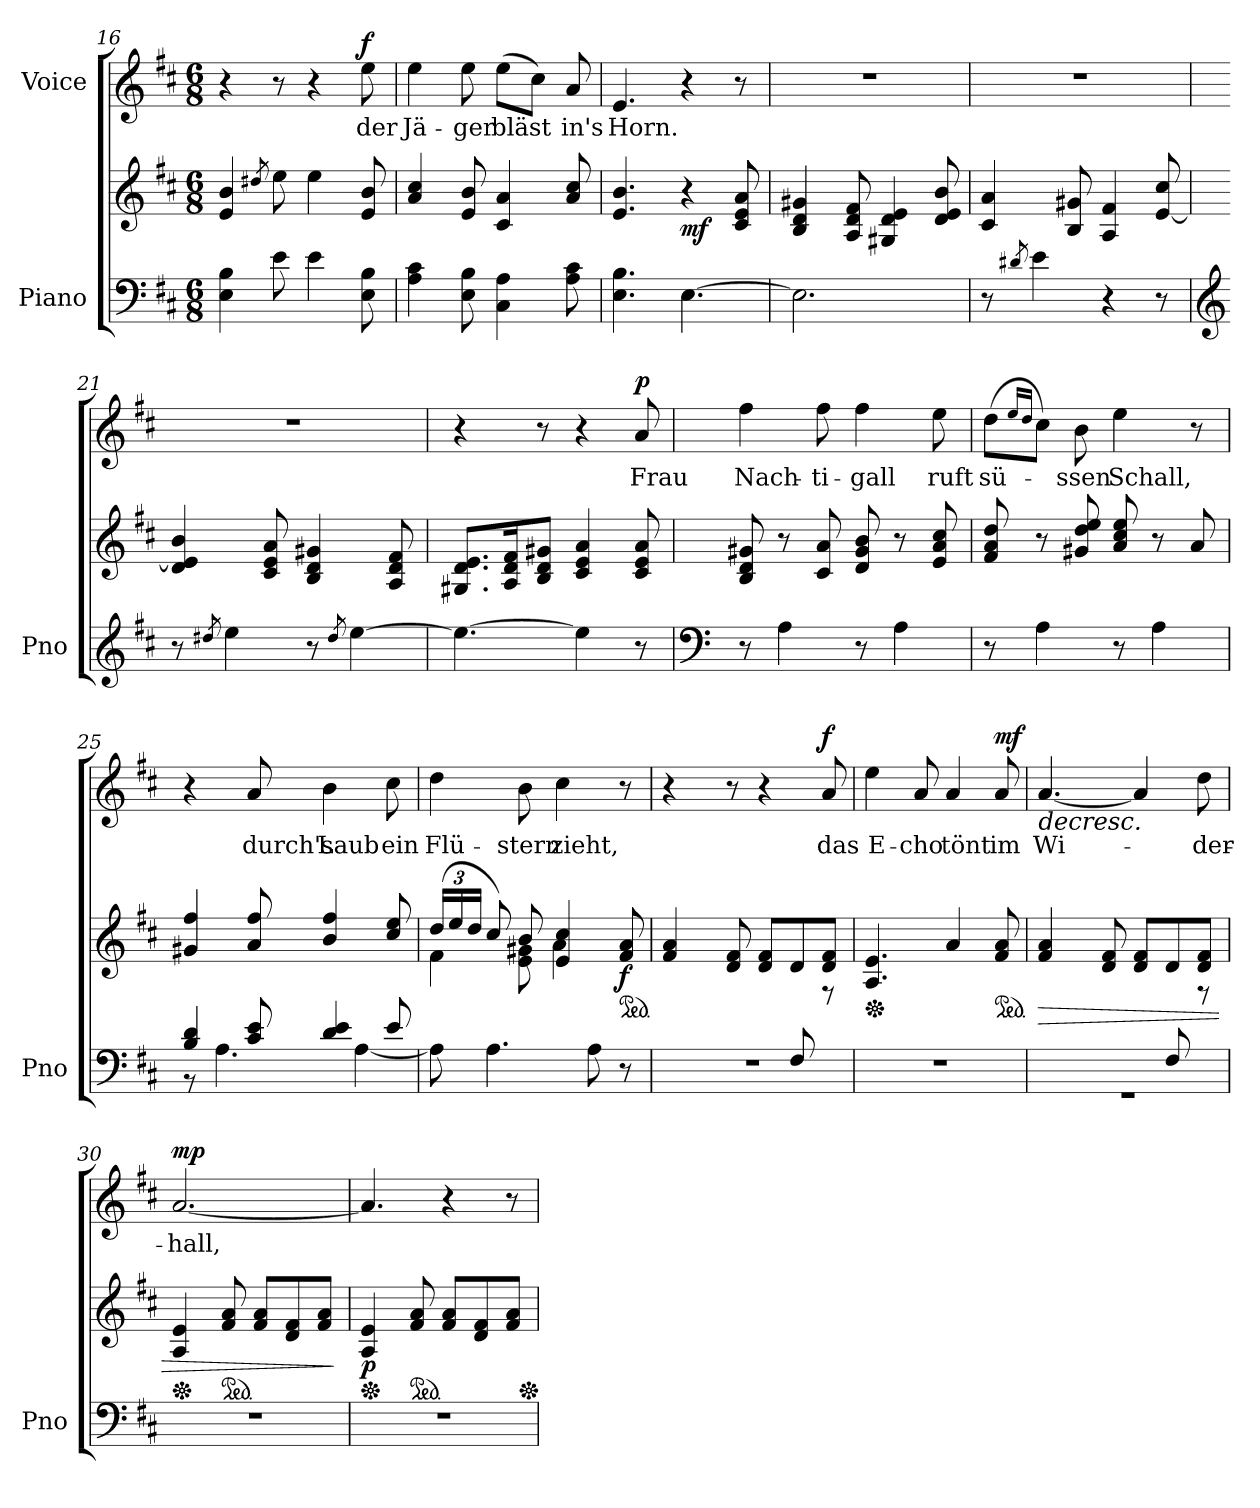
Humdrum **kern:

**kern	**kern	**dynam	**kern	**text	**dynam
*part2	*part2	*part2	*part1	*part1	*part1
*staff3	*staff2	*staff2/3	*staff1	*staff1	*staff1
*I"Piano	*	*	*I"Voice	*	*
*I'Pno	*	*	*	*	*
!!LO:LB:g=z
*clefF4	*clefG2	*	*clefG2	*	*
*k[f#c#]	*k[f#c#]	*	*k[f#c#]	*	*
*M6/8	*M6/8	*	*M6/8	*	*
=16	=16	=16	=16	=16	=16
4E\ 4B\	4e/ 4b/	.	4r	.	.
.	8qdd#X/	.	.	.	.
8e\	8ee\	.	8r	.	.
4e\	4ee\	.	4r	.	.
!	!	!	!	!LO:LY:b	!LO:DY:a
8E\ 8B\	8e/ 8b/	.	8ee\	der	f
=17	=17	=17	=17	=17	=17
!	!	!	!	!LO:LY:b	!
4A\ 4c#\	4a/ 4cc#/	.	4ee\	Jä-	.
!	!	!	!	!LO:LY:b	!
8E\ 8B\	8e/ 8b/	.	8ee\	-ger	.
!	!	!	!	!LO:LY:b	!
4C#\ 4A\	4c#/ 4a/	.	(8ee\L	bläst	.
.	.	.	8cc#\J)	.	.
!	!	!	!	!LO:LY:b	!
8A\ 8c#\	8a/ 8cc#/	.	8a/	in's	.
=18	=18	=18	=18	=18	=18
!	!	!	!	!LO:LY:b	!
4.E\ 4.B\	4.e/ 4.b/	.	4.e/	Horn.	.
!	!	!LO:DY:b	!	!	!
[4.E\	4r	mf	4r	.	.
.	8c#/ 8e/ 8a/	.	8r	.	.
=19	=19	=19	=19	=19	=19
2.E\]	4B/ 4d/ 4g#X/	.	2.r	.	.
.	8A/ 8d/ 8f#/	.	.	.	.
.	4G#X/ 4d/ 4e/	.	.	.	.
.	8d/ 8e/ 8b/	.	.	.	.
=20	=20	=20	=20	=20	=20
8r	4c#/ 4a/	.	2.r	.	.
8qd#X/	.	.	.	.	.
4e\	.	.	.	.	.
.	8B/ 8g#X/	.	.	.	.
4r	4A/ 4f#/	.	.	.	.
8r	[8e/ 8cc#/	.	.	.	.
=21	=21	=21	=21	=21	=21
*clefG2	*	*	*	*	*
8r	4d/ 4e/] 4b/	.	2.r	.	.
8qdd#X/	.	.	.	.	.
4ee\	.	.	.	.	.
.	8c#/ 8e/ 8a/	.	.	.	.
8r	4B/ 4d/ 4g#X/	.	.	.	.
8qdd#/	.	.	.	.	.
[4ee\	.	.	.	.	.
.	8A/ 8d/ 8f#/	.	.	.	.
!!LO:PB:g=z
=22	=22	=22	=22	=22	=22
4.ee\_	8.G#X/ 8.d/ 8.e/L	.	4r	.	.
.	16A/ 16d/ 16f#/K	.	.	.	.
.	8B/ 8d/ 8g#X/J	.	8r	.	.
4ee\]	4c#/ 4e/ 4a/	.	4r	.	.
!	!	!	!	!LO:LY:b	!LO:DY:a
8r	8c#/ 8e/ 8a/	.	8a/	Frau	p
=23	=23	=23	=23	=23	=23
*clefF4	*	*	*	*	*
!	!	!	!	!LO:LY:b	!
8r	8B/ 8d/ 8g#X/	.	4ff#\	Nach-	.
4A\	8r	.	.	.	.
!	!	!	!	!LO:LY:b	!
.	8c#/ 8a/	.	8ff#\	-ti-	.
!	!	!	!	!LO:LY:b	!
8r	8d/ 8g#/ 8b/	.	4ff#\	-gall	.
4A\	8r	.	.	.	.
!	!	!	!	!LO:LY:b	!
.	8e/ 8a/ 8cc#/	.	8ee\	ruft	.
=24	=24	=24	=24	=24	=24
!	!	!	!	!LO:LY:b	!
8r	8f#/ 8a/ 8dd/	.	(8dd\L	sü-	.
.	.	.	16qee/LL	.	.
.	.	.	16qdd/JJ	.	.
4A\	8r	.	8cc#\J)	.	.
!	!	!	!	!LO:LY:b	!
.	8g#X/ 8dd/ 8ee/	.	8b\	-ssen	.
!	!	!	!	!LO:LY:b	!
8r	8a/ 8cc#/ 8ee/	.	4ee\	Schall,	.
4A\	8r	.	.	.	.
.	8a/	.	8r	.	.
=25	=25	=25	=25	=25	=25
*^	*	*	*	*	*
4B/ 4d/	8r	4g#X/ 4ff#/	.	4r	.	.
.	4.A\	.	.	.	.	.
!	!	!	!	!	!LO:LY:b	!
8c#/ 8e/	.	8a/ 8ff#/	.	8a/	durch's	.
!	!	!	!	!	!LO:LY:b	!
4d/ 4e/	.	4b/ 4ff#/	.	4b\	Laub	.
.	[4A\	.	.	.	.	.
!	!	!	!	!	!LO:LY:b	!
8e/	.	8cc#/ 8ee/	.	8cc#\	ein	.
*v	*v	*	*	*	*	*
=26	=26	=26	=26	=26	=26
*	*Xbrackettup	*	*	*	*
*	*^	*	*	*	*
!	!	!	!	!	!LO:LY:b	!
8A\]	(24dd/LL	4f#\	.	4dd\	Flü-	.
.	24ee/	.	.	.	.	.
.	24dd/JJ	.	.	.	.	.
4.A\	8cc#/)	.	.	.	.	.
!	!	!	!	!	!LO:LY:b	!
.	8b/	8e\ 8g#X\	.	8b\	-stern	.
!	!	!	!	!	!LO:LY:b	!
.	4e/ 4cc#/	4a\	.	4cc#\	zieht,	.
8A\	.	.	.	.	.	.
*	*ped	*	*	*	*	*
!	!	!	!LO:DY:b	!	!	!
8r	8f#/ 8a/	8ryy	f	8r	.	.
!!LO:LB:g=z
=27	=27	=27	=27	=27	=27	=27
*^	*	*	*	*	*	*
2rBByy	2.rF	4f#/ 4a/	8ryy	.	4r	.	.
*	*	*v	*v	*	*	*	*
.	.	8d/ 8f#/	.	8r	.	.
.	.	8d/ 8f#/L	.	4r	.	.
8F#/	.	8d/	.	.	.	.
*	*	*^	*	*	*	*
!	!	!	!	!	!	!LO:LY:b	!LO:DY:a
8rBByy	.	8d/ 8f#/J	8r	.	8a/	das	f
*v	*v	*	*	*	*	*	*
*	*v	*v	*	*	*	*
=28	=28	=28	=28	=28	=28
*	*Xped	*	*	*	*
*	*^	*	*	*	*
!	!	!	!	!	!LO:LY:b	!
*	*v	*v	*	*	*	*
2.r	4.A/ 4.e/	.	4ee\	E-	.
!	!	!	!	!LO:LY:b	!
.	.	.	8a/	-cho	.
!	!	!	!	!LO:LY:b	!
.	4a/	.	4a/	tönt	.
*	*ped	*	*	*	*
!	!	!	!	!LO:LY:b	!LO:DY:a
.	8f#/ 8a/	.	8a/	im	mf
=29	=29	=29	=29	=29	=29
*^	*	*	*	*	*
!	!	!	!LO:HP:b	!	!LO:LY:b	!LO:HP:b
*	*	*^	*	*	*	*
2ryy	2.rGG	4f#/ 4a/	8ryy	>	[4.a/	Wi-	>
*	*	*v	*v	*	*	*	*
.	.	8d/ 8f#/	.	.	.	.
.	.	8d/ 8f#/L	.	4a/]	.	.
8F#/	.	8d/	.	.	.	.
*	*	*^	*	*	*	*
!	!	!	!	!	!	!LO:LY:b	!
8ryy	.	8d/ 8f#/J	8r	.	8dd\	-der-	.
*v	*v	*	*	*	*	*	*
*	*v	*v	*	*	*	*
=30	=30	=30	=30	=30	=30
*	*Xped	*	*	*	*
*	*^	*	*	*	*
!	!	!	!	!	!LO:LY:b	!LO:DY:a
*	*v	*v	*	*	*	*
2.r	4A/ 4e/	.	[2.a/	-hall,	mp
*	*ped	*	*	*	*
.	8f#/ 8a/	.	.	.	.
.	8f#/ 8a/L	.	.	.	.
.	8d/ 8f#/	.	.	.	.
.	8f#/ 8a/J	.	.	.	.
.	.	]	.	.	]
=31	=31	=31	=31	=31	=31
*	*Xped	*	*	*	*
!	!	!LO:DY:b	!	!	!
2.r	4A/ 4e/	p	4.a/]	.	.
*	*ped	*	*	*	*
.	8f#/ 8a/	.	.	.	.
.	8f#/ 8a/L	.	4r	.	.
.	8d/ 8f#/	.	.	.	.
.	8f#/ 8a/J	.	8r	.	.
*	*Xped	*	*	*	*
=	=	=	=	=	=
*-	*-	*-	*-	*-	*-
